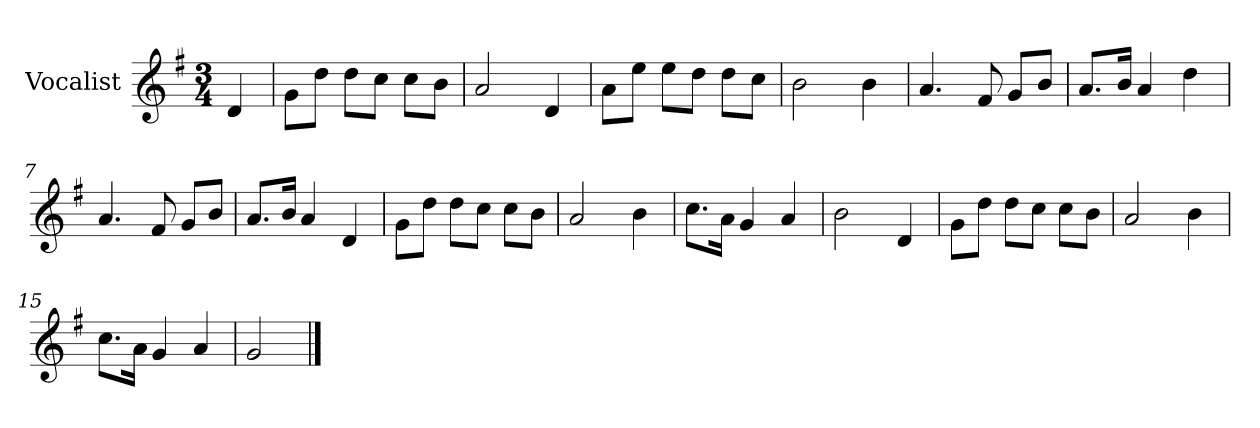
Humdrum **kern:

**kern
*part1
*staff1
*I"Vocalist
*k[f#]
*G:
*M3/4
=
4d
=1
8gL
8ddJ
8ddL
8ccJ
8ccL
8bJ
=2
2a
4d
=3
8aL
8eeJ
8eeL
8ddJ
8ddL
8ccJ
=4
2b
4b
=5
4.a
8f#
8gL
8bJ
=6
8.aL
16bJk
4a
4dd
=7
4.a
8f#
8gL
8bJ
=8
8.aL
16bJk
4a
4d
=9
8gL
8ddJ
8ddL
8ccJ
8ccL
8bJ
=10
2a
4b
=11
8.ccL
16aJk
4g
4a
=12
2b
4d
=13
8gL
8ddJ
8ddL
8ccJ
8ccL
8bJ
=14
2a
4b
=15
8.ccL
16aJk
4g
4a
=16
2g
==
*-
